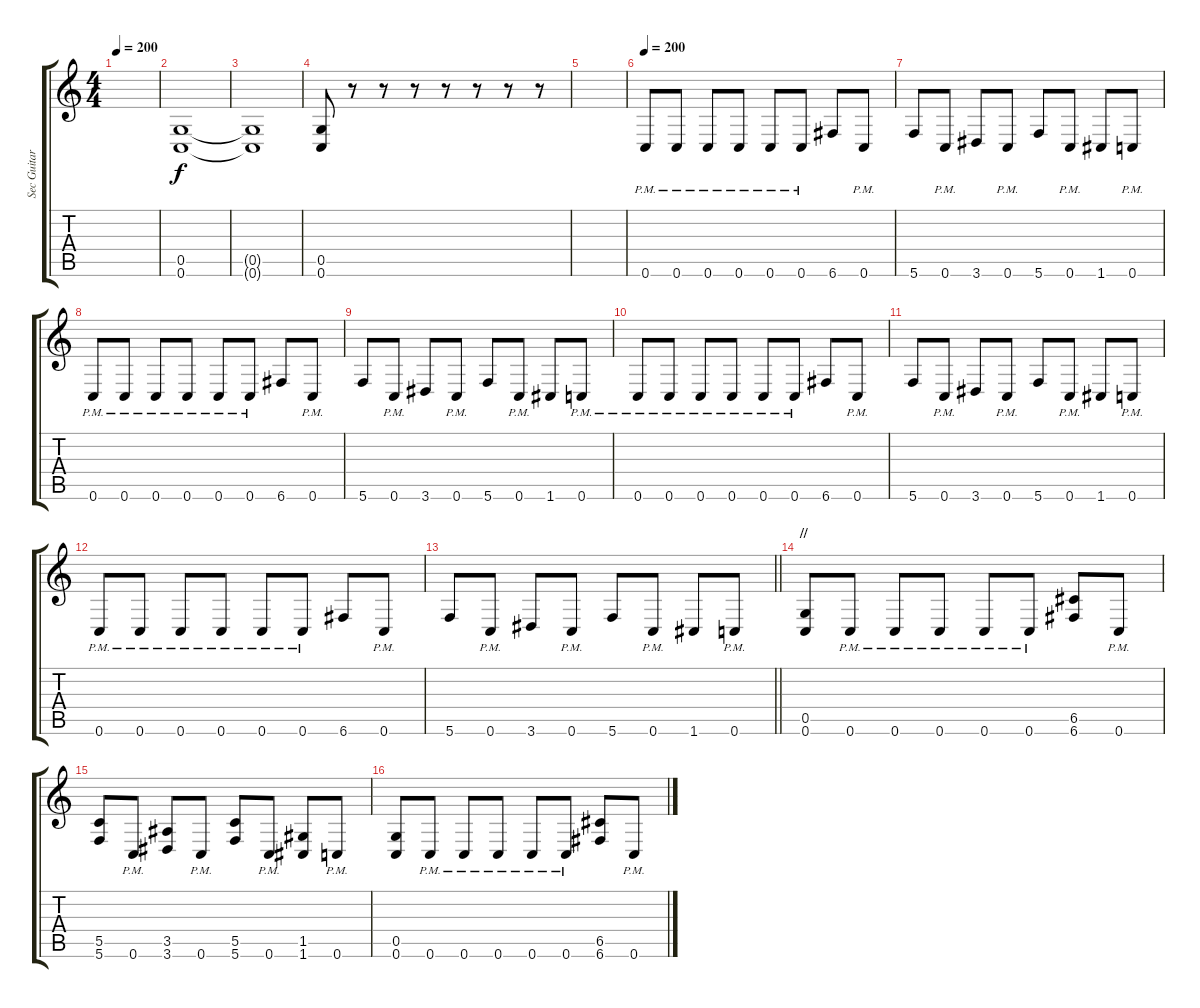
\track ("Sec Guitar" "Sec Guitar") {instrument distortionguitar}
\staff {score tabs}
\tuning (D4 A3 F3 C3 G2 C2) {hide}
\ts (4 4)
\tempo 200
\clef g2
\ks c
|
(0.5 0.6).1 |
(0.5{t} 0.6{t}).1 |
(0.5 0.6).8 r.8 r.8 r.8 r.8 r.8 r.8 r.8 |
|
\tempo 200
0.6{pm}.8 0.6{pm}.8 0.6{pm}.8 0.6{pm}.8 0.6{pm}.8 0.6{pm}.8 6.6.8 0.6{pm}.8 |
5.6.8 0.6{pm}.8 3.6.8 0.6{pm}.8 5.6.8 0.6{pm}.8 1.6.8 0.6{pm}.8 |
0.6{pm}.8 0.6{pm}.8 0.6{pm}.8 0.6{pm}.8 0.6{pm}.8 0.6{pm}.8 6.6.8 0.6{pm}.8 |
5.6.8 0.6{pm}.8 3.6.8 0.6{pm}.8 5.6.8 0.6{pm}.8 1.6.8 0.6{pm}.8 |
0.6{pm}.8 0.6{pm}.8 0.6{pm}.8 0.6{pm}.8 0.6{pm}.8 0.6{pm}.8 6.6.8 0.6{pm}.8 |
5.6.8 0.6{pm}.8 3.6.8 0.6{pm}.8 5.6.8 0.6{pm}.8 1.6.8 0.6{pm}.8 |
0.6{pm}.8 0.6{pm}.8 0.6{pm}.8 0.6{pm}.8 0.6{pm}.8 0.6{pm}.8 6.6.8 0.6{pm}.8 |
\barLineRight lightlight
5.6.8 0.6{pm}.8 3.6.8 0.6{pm}.8 5.6.8 0.6{pm}.8 1.6.8 0.6{pm}.8 |
\section ("" "//")
(0.5 0.6).8 0.6{pm}.8 0.6{pm}.8 0.6{pm}.8 0.6{pm}.8 0.6{pm}.8 (6.5 6.6).8 0.6{pm}.8 |
(5.5 5.6).8 0.6{pm}.8 (3.5 3.6).8 0.6{pm}.8 (5.5 5.6).8 0.6{pm}.8 (1.5 1.6).8 0.6{pm}.8 |
(0.5 0.6).8 0.6{pm}.8 0.6{pm}.8 0.6{pm}.8 0.6{pm}.8 0.6{pm}.8 (6.5 6.6).8 0.6{pm}.8
